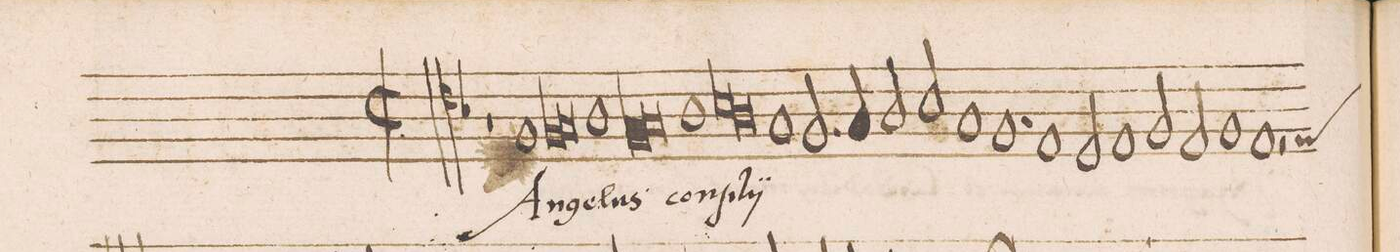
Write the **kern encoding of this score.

**kern	**text
*I""TENOR	*
*clefC4	*
*k[b-]	*
*met(C|)	*
*M2/1	*
*2\right	*
1r	.
1F	An-
=2-	=2-
*lig	*
1F	-ge-
1G	.
*Xlig	*
=3-	=3-
1A	-lus
*lig	*
1F	con-
=4-	=4-
1G	.
*Xlig	*
1A	-ſi-
=5-	=5-
*lig	*
1B-	-lij
1A	.
*Xlig	*
=6-	=6-
1G	.
2.F/	.
4G/	.
=7-	=7-
2A/	.
2B-/	.
1G	.
=8-	=8-
1.F	.
1E/	.
=9-	=9-
2D/	.
1E	.
=10-	=10-
2F/	.
2E/	.
1F	.
=11-	=11-
1E	.
*custos:e	*
2r	.
*-	*-
